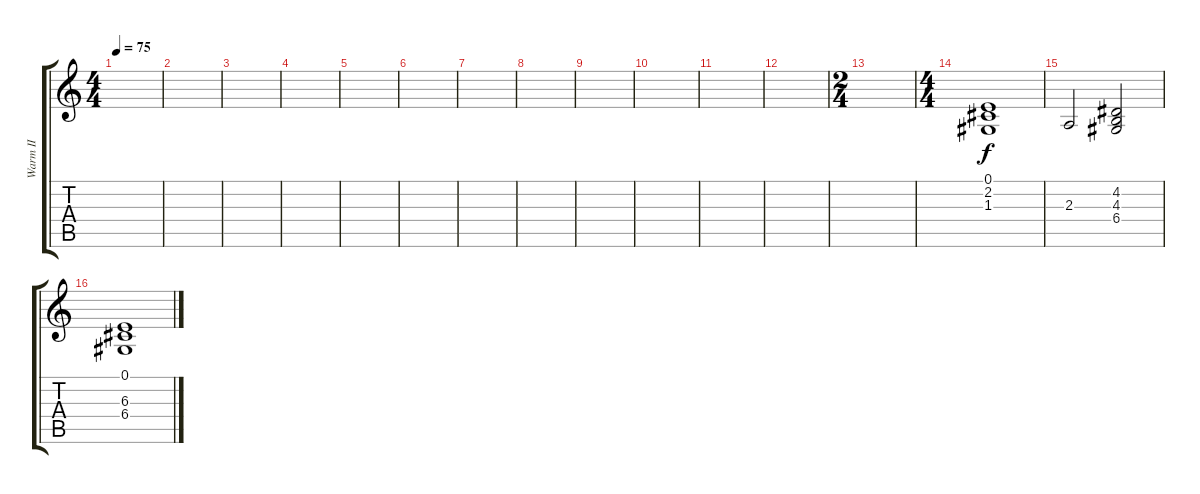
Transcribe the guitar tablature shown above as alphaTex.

\track ("Warm II" "Warm II") {instrument pad2warm}
\staff {score tabs}
\tuning (E4 B3 G3 D3 A2 E2) {hide}
\ts (4 4)
\tempo 75
\clef g2
\ks c
|
|
|
|
|
|
|
|
|
|
|
|
\ts (2 4)
|
\ts (4 4)
(0.1 2.2 1.3).1 |
2.3.2 (4.2 4.3 6.4).2 |
(0.1 6.3 6.4).1
